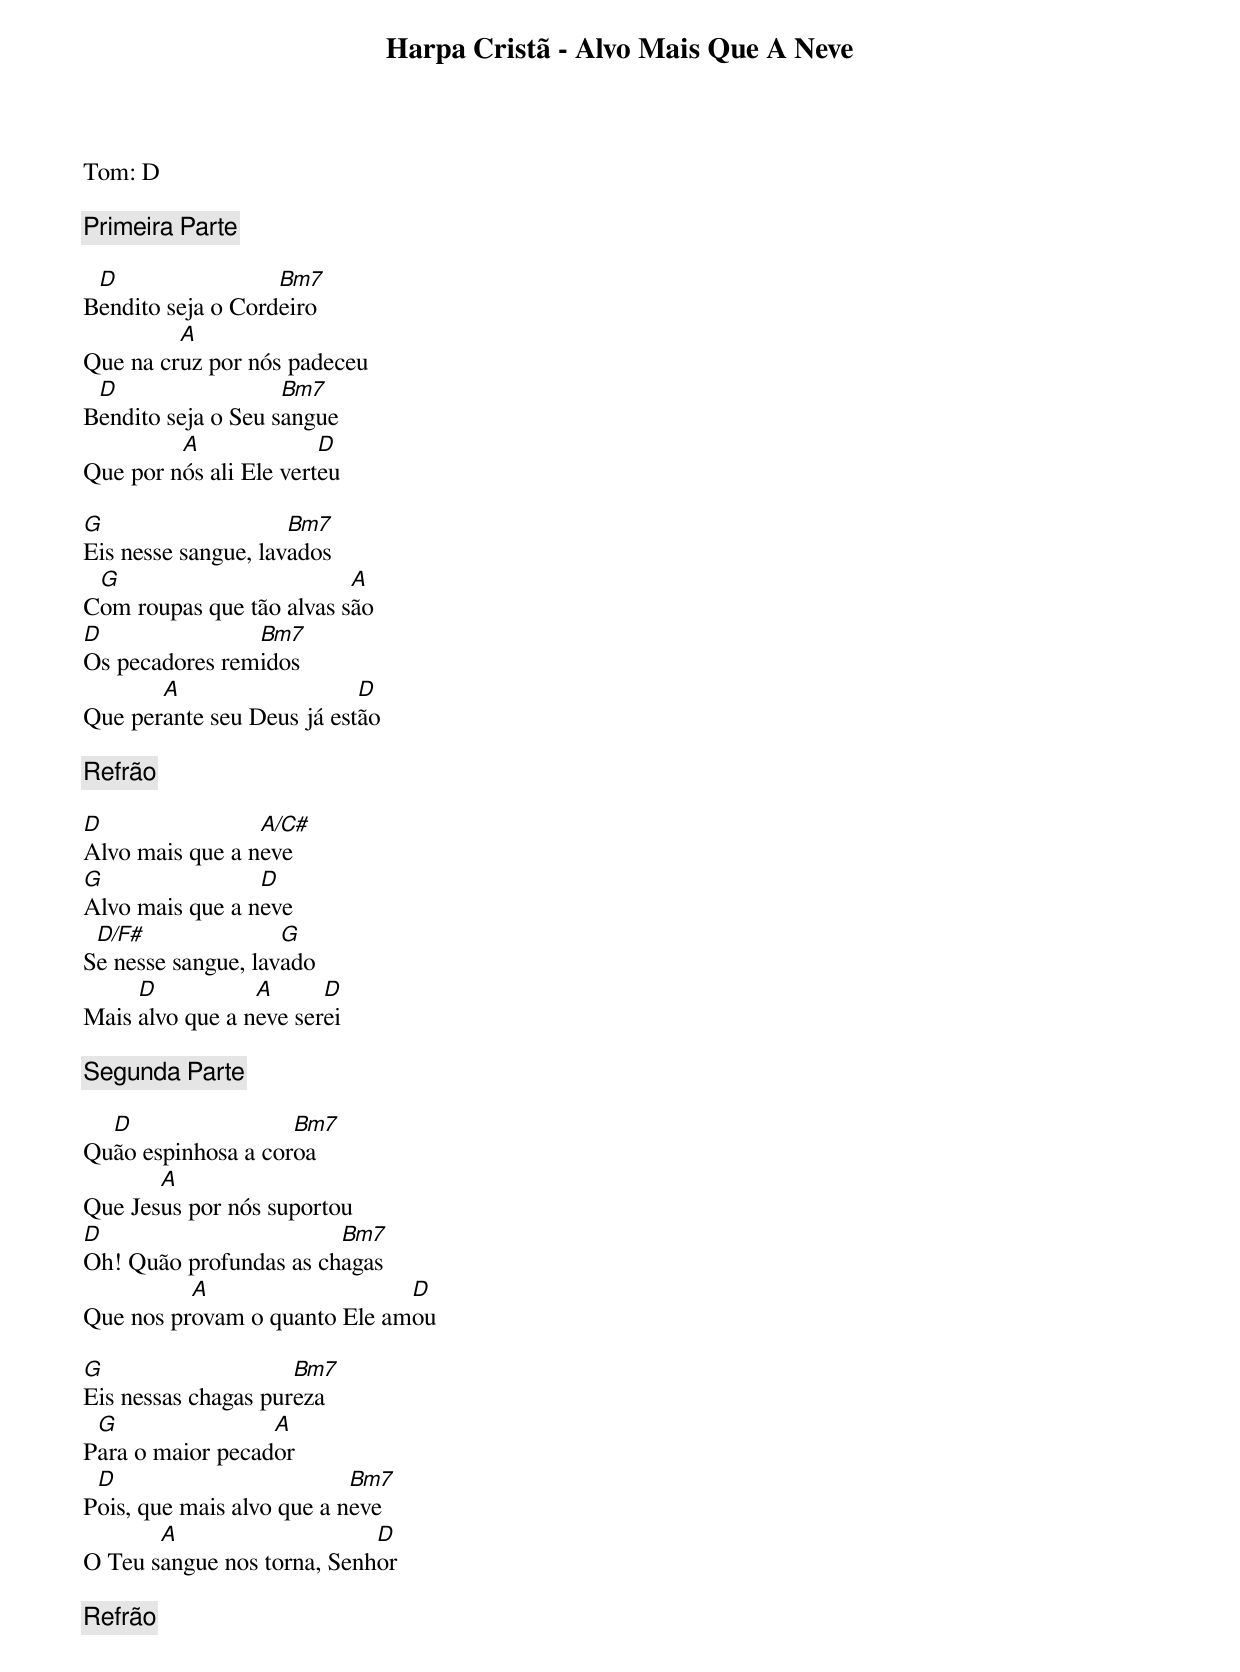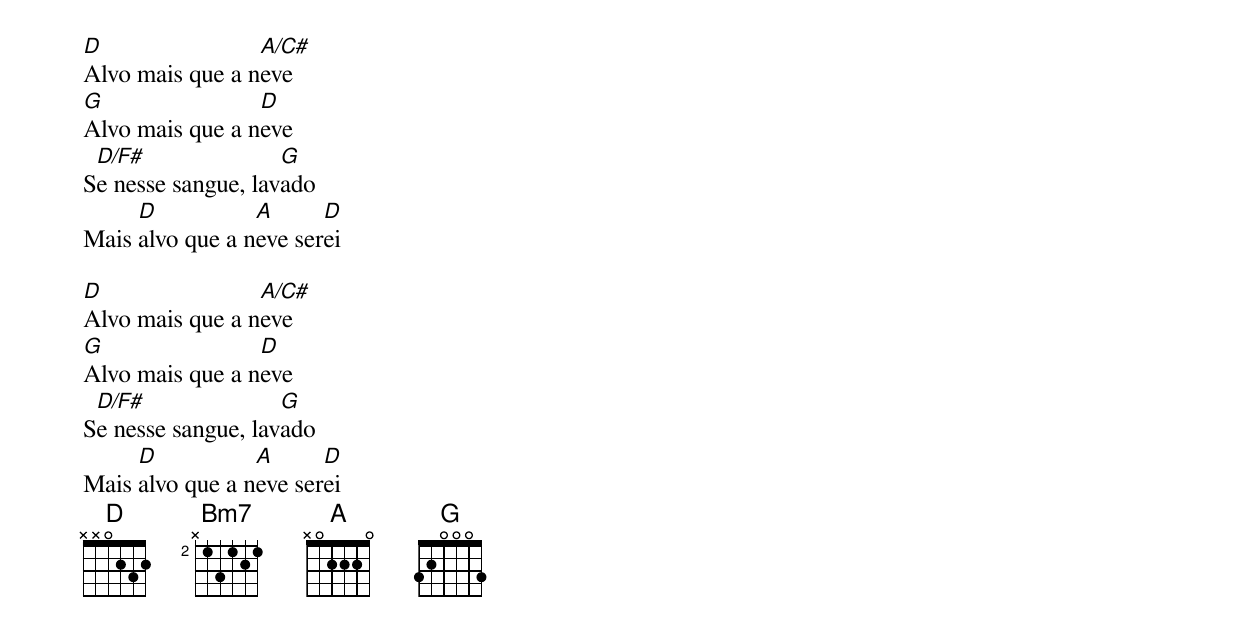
Harpa Cristã - Alvo Mais Que A Neve
Tom: D

[Primeira Parte]

 D                 Bm7
Bendito seja o Cordeiro
         A
Que na cruz por nós padeceu
 D                  Bm7
Bendito seja o Seu sangue
         A              D
Que por nós ali Ele verteu

G                    Bm7
Eis nesse sangue, lavados
 G                        A
Com roupas que tão alvas são
D               Bm7
Os pecadores remidos
       A                   D
Que perante seu Deus já estão

[Refrão]

D                A/C#
Alvo mais que a neve
G                D
Alvo mais que a neve
 D/F#               G
Se nesse sangue, lavado
     D           A      D
Mais alvo que a neve serei

[Segunda Parte]

  D                 Bm7
Quão espinhosa a coroa
       A
Que Jesus por nós suportou
D                       Bm7
Oh! Quão profundas as chagas
          A                   D
Que nos provam o quanto Ele amou

G                    Bm7
Eis nessas chagas pureza
 G                A
Para o maior pecador
 D                         Bm7
Pois, que mais alvo que a neve
       A                    D
O Teu sangue nos torna, Senhor

[Refrão]

D                A/C#
Alvo mais que a neve
G                D
Alvo mais que a neve
 D/F#               G
Se nesse sangue, lavado
     D           A      D
Mais alvo que a neve serei

D                A/C#
Alvo mais que a neve
G                D
Alvo mais que a neve
 D/F#               G
Se nesse sangue, lavado
     D           A      D
Mais alvo que a neve serei
